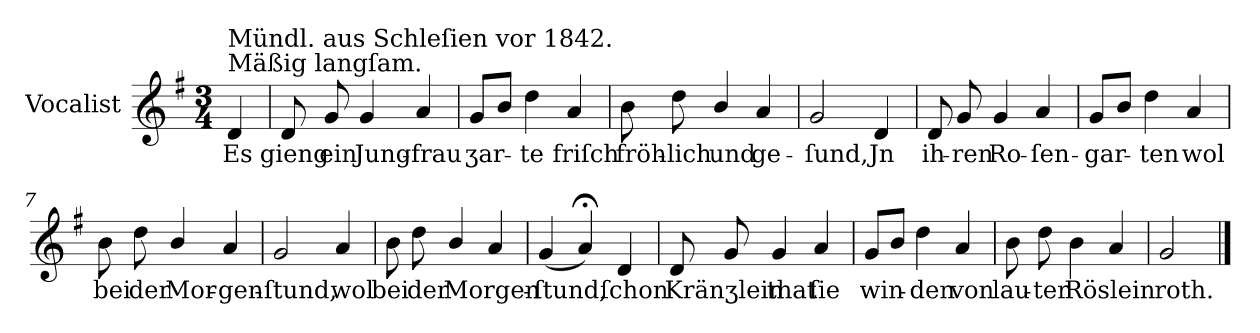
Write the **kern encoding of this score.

**kern	**text
*part1	*part1
*staff1	*staff1
*I"Vocalist	*
*k[f#]	*
*G:	*
*M3/4	*
=	=
!LO:TX:a:t=Mäßig langſam.	!
!LO:TX:a:t=Mündl. aus Schleſien vor 1842.	!
4d	Es
=1	=1
8d	gieng
8g	ein
4g	Jung-
4a	-frau
=2	=2
8gL	ʒar-
8bJ	.
4dd	-te
4a	friſch
=3	=3
8b	fröh-
8dd	-lich
4b/	und
4a	ge-
=4	=4
2g	-ſund,
4d	Jn
=5	=5
8d	ih-
8g	-ren
4g	Ro-
4a	-ſen-
=6	=6
8gL	-gar-
8bJ	.
4dd	-ten
4a	wol
=7	=7
8b	bei
8dd	der
4b/	Mor-
4a	-gen-
=8	=8
2g	-ſtund,
4a	wol
=9	=9
8b	bei
8dd	der
4b/	Morgen-
4a	.
=10	=10
(4g	-ſtund,
4a;<)	.
4d	ſchon
=11	=11
8d	Kränʒlein
8g	.
4g	that
4a	ſie
=12	=12
8gL	win-
8bJ	.
4dd	-den
4a	von
=13	=13
8b	lau-
8dd	-ter
4b	Röslein
4a	.
=14	=14
2g	roth.
==	==
*-	*-
